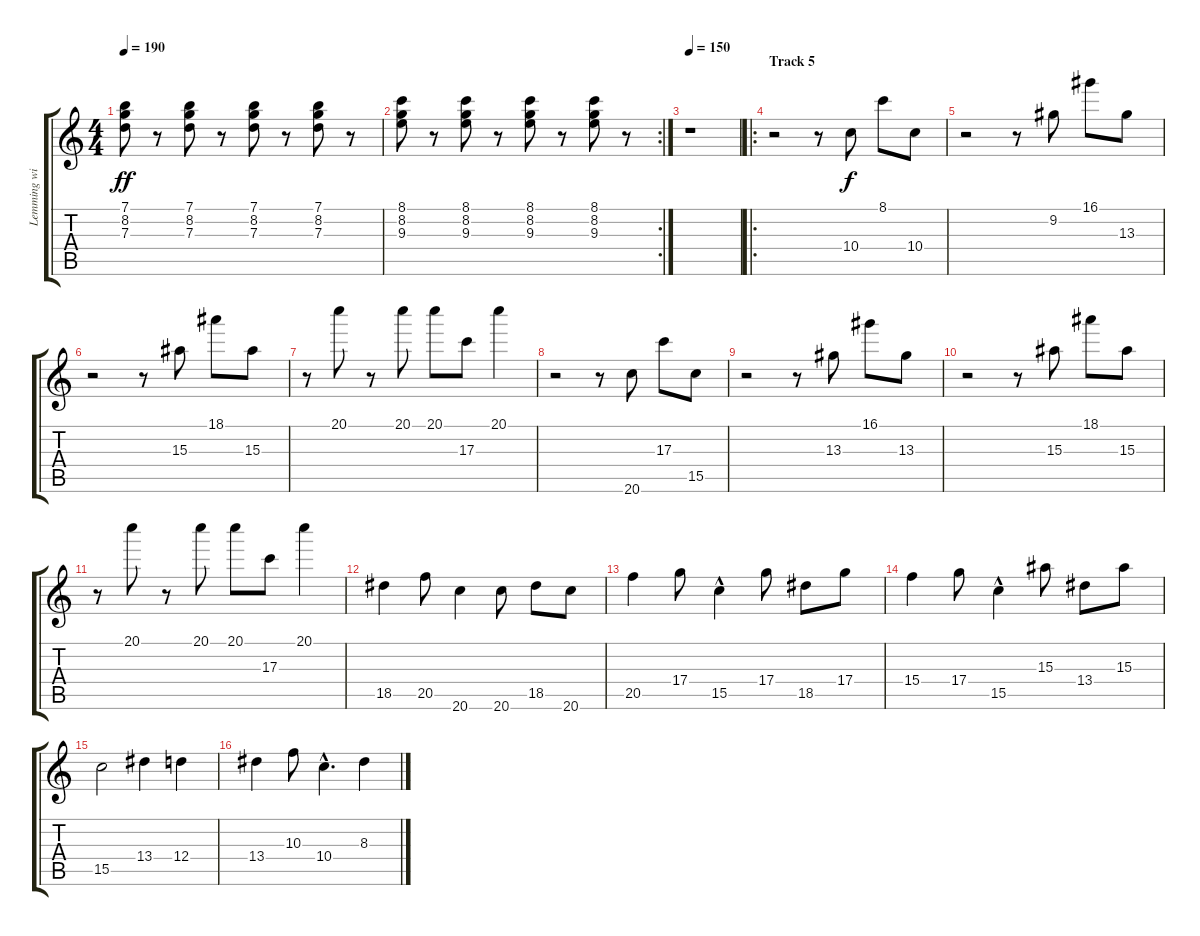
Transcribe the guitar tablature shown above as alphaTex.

\track ("Lemming with Guitar 2" "Lemming wi") {instrument distortionguitar}
\staff {score tabs}
\tuning (E4 B3 G3 D3 A2 E2) {hide}
\ts (4 4)
\tempo 190
\clef g2
\ks c
(7.1 8.2 7.3).8{dy ff} r.8 (7.1 8.2 7.3).8 r.8 (7.1 8.2 7.3).8 r.8 (7.1 8.2 7.3).8 r.8 |
\rc 2
(8.1 8.2 9.3).8 r.8 (8.1 8.2 9.3).8 r.8 (8.1 8.2 9.3).8 r.8 (8.1 8.2 9.3).8 r.8 |
\tempo 150
r.1{instrument distortionguitar} |
\ro
\section ("" "Track 5")
r.2{instrument distortionguitar} r.8 10.4.8{dy f} 8.1.8 10.4.8 |
r.2 r.8 9.2.8 16.1.8 13.3.8 |
r.2 r.8 15.3.8 18.1.8 15.3.8 |
r.8 20.1.8 r.8 20.1.8 20.1.8 17.3.8 20.1.4 |
r.2 r.8 20.6.8 17.3.8 15.5.8 |
r.2 r.8 13.3.8 16.1.8 13.3.8 |
r.2 r.8 15.3.8 18.1.8 15.3.8 |
r.8 20.1.8 r.8 20.1.8 20.1.8 17.3.8 20.1.4 |
18.5.4 20.5.8 20.6.4 20.6.8 18.5.8 20.6.8 |
20.5.4 17.4.8 15.5{hac}.4 17.4.8 18.5.8 17.4.8 |
15.4.4 17.4.8 15.5{hac}.4 15.3.8 13.4.8 15.3.8 |
15.5.2 13.4.4 12.4.4 |
13.4.4 10.3.8 10.4{hac}.4{d} 8.3.4
